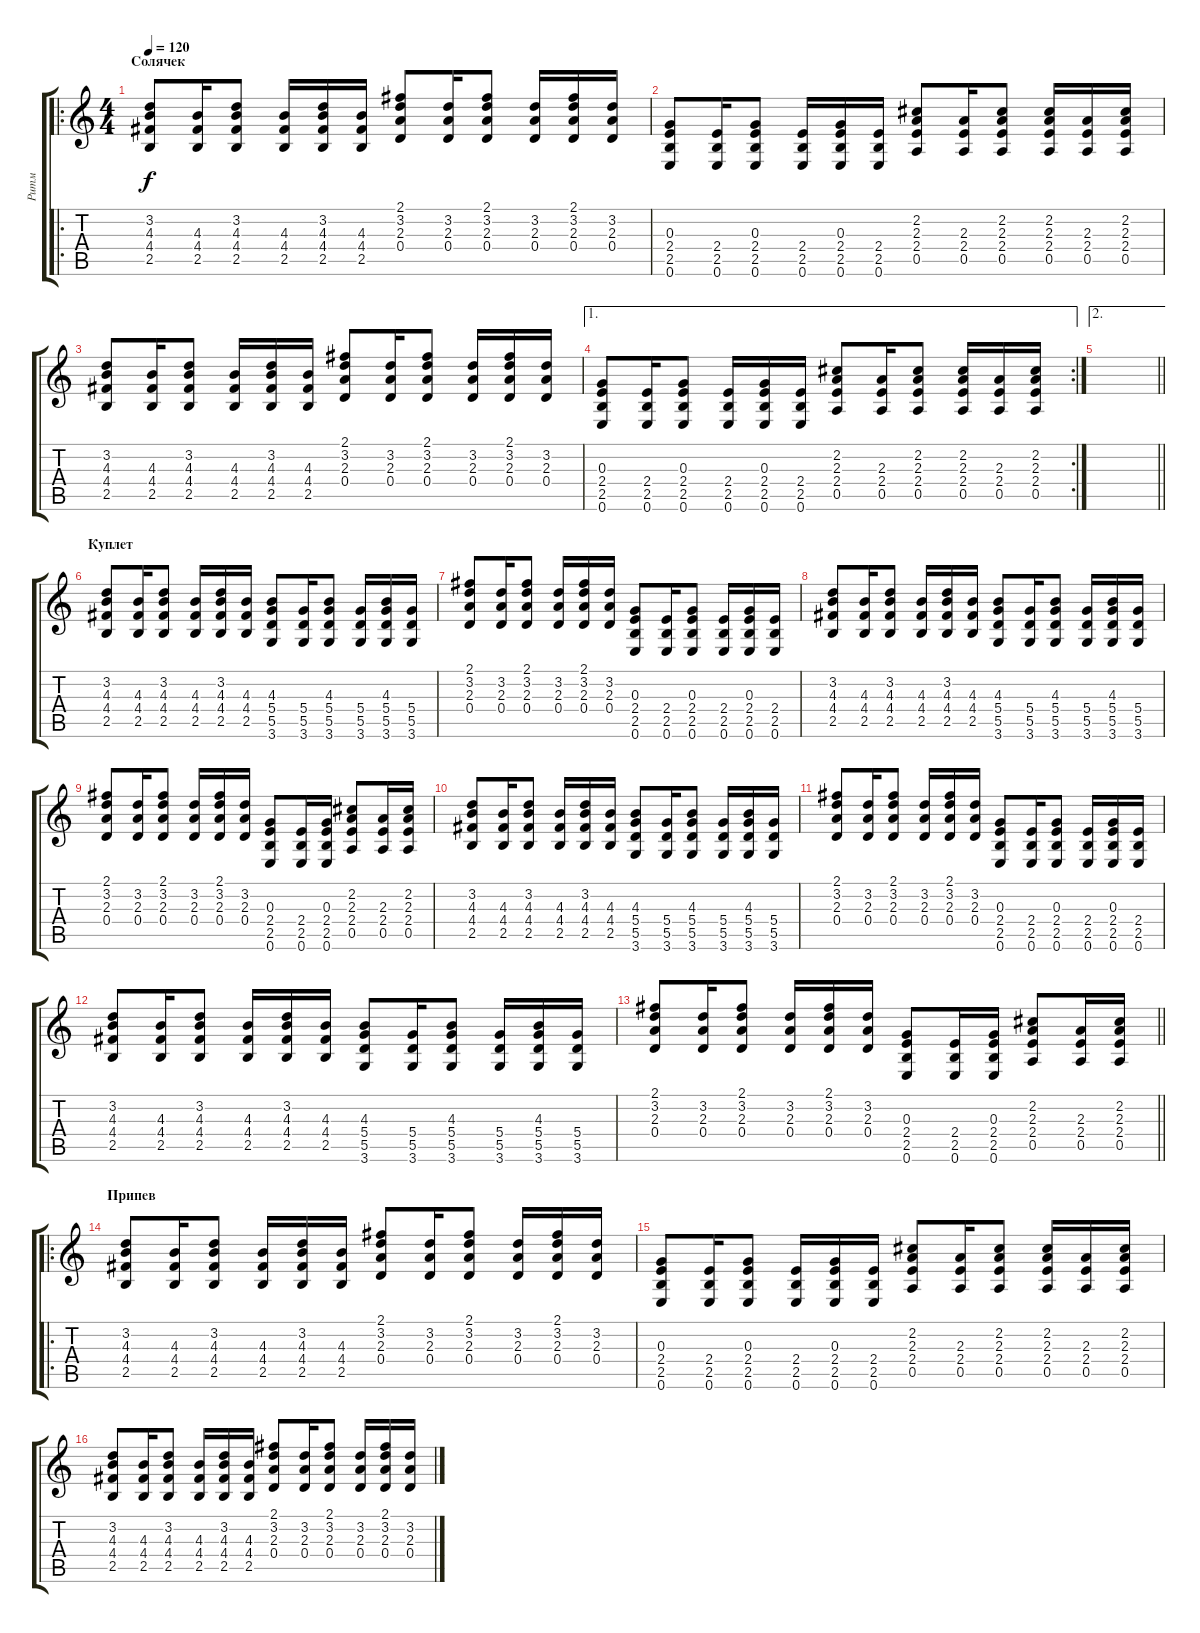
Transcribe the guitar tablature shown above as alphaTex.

\track ("Ритм" "Ритм") {instrument distortionguitar}
\staff {score tabs}
\tuning (E4 B3 G3 D3 A2 E2) {hide}
\ro
\ts (4 4)
\section ("" "Солячек")
\tempo 120
\clef g2
\ks c
(3.2 4.3 4.4 2.5).8{dy f} (4.3 4.4 2.5).16 (3.2 4.3 4.4 2.5).8 (4.3 4.4 2.5).16 (3.2 4.3 4.4 2.5).16 (4.3 4.4 2.5).16 (2.1 3.2 2.3 0.4).8 (3.2 2.3 0.4).16 (2.1 3.2 2.3 0.4).8 (3.2 2.3 0.4).16 (2.1 3.2 2.3 0.4).16 (3.2 2.3 0.4).16 |
(0.3 2.4 2.5 0.6).8 (2.4 2.5 0.6).16 (0.3 2.4 2.5 0.6).8 (2.4 2.5 0.6).16 (0.3 2.4 2.5 0.6).16 (2.4 2.5 0.6).16 (2.2 2.3 2.4 0.5).8 (2.3 2.4 0.5).16 (2.2 2.3 2.4 0.5).8 (2.2 2.3 2.4 0.5).16 (2.3 2.4 0.5).16 (2.2 2.3 2.4 0.5).16 |
(3.2 4.3 4.4 2.5).8 (4.3 4.4 2.5).16 (3.2 4.3 4.4 2.5).8 (4.3 4.4 2.5).16 (3.2 4.3 4.4 2.5).16 (4.3 4.4 2.5).16 (2.1 3.2 2.3 0.4).8 (3.2 2.3 0.4).16 (2.1 3.2 2.3 0.4).8 (3.2 2.3 0.4).16 (2.1 3.2 2.3 0.4).16 (3.2 2.3 0.4).16 |
\ae 1
\rc 2
(0.3 2.4 2.5 0.6).8 (2.4 2.5 0.6).16 (0.3 2.4 2.5 0.6).8 (2.4 2.5 0.6).16 (0.3 2.4 2.5 0.6).16 (2.4 2.5 0.6).16 (2.2 2.3 2.4 0.5).8 (2.3 2.4 0.5).16 (2.2 2.3 2.4 0.5).8 (2.2 2.3 2.4 0.5).16 (2.3 2.4 0.5).16 (2.2 2.3 2.4 0.5).16 |
\ae 2
\barLineRight lightlight
|
\section ("" "Куплет")
(3.2 4.3 4.4 2.5).8 (4.3 4.4 2.5).16 (3.2 4.3 4.4 2.5).8 (4.3 4.4 2.5).16 (3.2 4.3 4.4 2.5).16 (4.3 4.4 2.5).16 (4.3 5.4 5.5 3.6).8 (5.4 5.5 3.6).16 (4.3 5.4 5.5 3.6).8 (5.4 5.5 3.6).16 (4.3 5.4 5.5 3.6).16 (5.4 5.5 3.6).16 |
(2.1 3.2 2.3 0.4).8 (3.2 2.3 0.4).16 (2.1 3.2 2.3 0.4).8 (3.2 2.3 0.4).16 (2.1 3.2 2.3 0.4).16 (3.2 2.3 0.4).16 (0.3 2.4 2.5 0.6).8 (2.4 2.5 0.6).16 (0.3 2.4 2.5 0.6).8 (2.4 2.5 0.6).16 (0.3 2.4 2.5 0.6).16 (2.4 2.5 0.6).16 |
(3.2 4.3 4.4 2.5).8 (4.3 4.4 2.5).16 (3.2 4.3 4.4 2.5).8 (4.3 4.4 2.5).16 (3.2 4.3 4.4 2.5).16 (4.3 4.4 2.5).16 (4.3 5.4 5.5 3.6).8 (5.4 5.5 3.6).16 (4.3 5.4 5.5 3.6).8 (5.4 5.5 3.6).16 (4.3 5.4 5.5 3.6).16 (5.4 5.5 3.6).16 |
(2.1 3.2 2.3 0.4).8 (3.2 2.3 0.4).16 (2.1 3.2 2.3 0.4).8 (3.2 2.3 0.4).16 (2.1 3.2 2.3 0.4).16 (3.2 2.3 0.4).16 (0.3 2.4 2.5 0.6).8 (2.4 2.5 0.6).16 (0.3 2.4 2.5 0.6).16 (2.2 2.3 2.4 0.5).8 (2.3 2.4 0.5).16 (2.2 2.3 2.4 0.5).16 |
(3.2 4.3 4.4 2.5).8 (4.3 4.4 2.5).16 (3.2 4.3 4.4 2.5).8 (4.3 4.4 2.5).16 (3.2 4.3 4.4 2.5).16 (4.3 4.4 2.5).16 (4.3 5.4 5.5 3.6).8 (5.4 5.5 3.6).16 (4.3 5.4 5.5 3.6).8 (5.4 5.5 3.6).16 (4.3 5.4 5.5 3.6).16 (5.4 5.5 3.6).16 |
(2.1 3.2 2.3 0.4).8 (3.2 2.3 0.4).16 (2.1 3.2 2.3 0.4).8 (3.2 2.3 0.4).16 (2.1 3.2 2.3 0.4).16 (3.2 2.3 0.4).16 (0.3 2.4 2.5 0.6).8 (2.4 2.5 0.6).16 (0.3 2.4 2.5 0.6).8 (2.4 2.5 0.6).16 (0.3 2.4 2.5 0.6).16 (2.4 2.5 0.6).16 |
(3.2 4.3 4.4 2.5).8 (4.3 4.4 2.5).16 (3.2 4.3 4.4 2.5).8 (4.3 4.4 2.5).16 (3.2 4.3 4.4 2.5).16 (4.3 4.4 2.5).16 (4.3 5.4 5.5 3.6).8 (5.4 5.5 3.6).16 (4.3 5.4 5.5 3.6).8 (5.4 5.5 3.6).16 (4.3 5.4 5.5 3.6).16 (5.4 5.5 3.6).16 |
\barLineRight lightlight
(2.1 3.2 2.3 0.4).8 (3.2 2.3 0.4).16 (2.1 3.2 2.3 0.4).8 (3.2 2.3 0.4).16 (2.1 3.2 2.3 0.4).16 (3.2 2.3 0.4).16 (0.3 2.4 2.5 0.6).8 (2.4 2.5 0.6).16 (0.3 2.4 2.5 0.6).16 (2.2 2.3 2.4 0.5).8 (2.3 2.4 0.5).16 (2.2 2.3 2.4 0.5).16 |
\ro
\section ("" "Припев")
(3.2 4.3 4.4 2.5).8 (4.3 4.4 2.5).16 (3.2 4.3 4.4 2.5).8 (4.3 4.4 2.5).16 (3.2 4.3 4.4 2.5).16 (4.3 4.4 2.5).16 (2.1 3.2 2.3 0.4).8 (3.2 2.3 0.4).16 (2.1 3.2 2.3 0.4).8 (3.2 2.3 0.4).16 (2.1 3.2 2.3 0.4).16 (3.2 2.3 0.4).16 |
(0.3 2.4 2.5 0.6).8 (2.4 2.5 0.6).16 (0.3 2.4 2.5 0.6).8 (2.4 2.5 0.6).16 (0.3 2.4 2.5 0.6).16 (2.4 2.5 0.6).16 (2.2 2.3 2.4 0.5).8 (2.3 2.4 0.5).16 (2.2 2.3 2.4 0.5).8 (2.2 2.3 2.4 0.5).16 (2.3 2.4 0.5).16 (2.2 2.3 2.4 0.5).16 |
(3.2 4.3 4.4 2.5).8 (4.3 4.4 2.5).16 (3.2 4.3 4.4 2.5).8 (4.3 4.4 2.5).16 (3.2 4.3 4.4 2.5).16 (4.3 4.4 2.5).16 (2.1 3.2 2.3 0.4).8 (3.2 2.3 0.4).16 (2.1 3.2 2.3 0.4).8 (3.2 2.3 0.4).16 (2.1 3.2 2.3 0.4).16 (3.2 2.3 0.4).16
